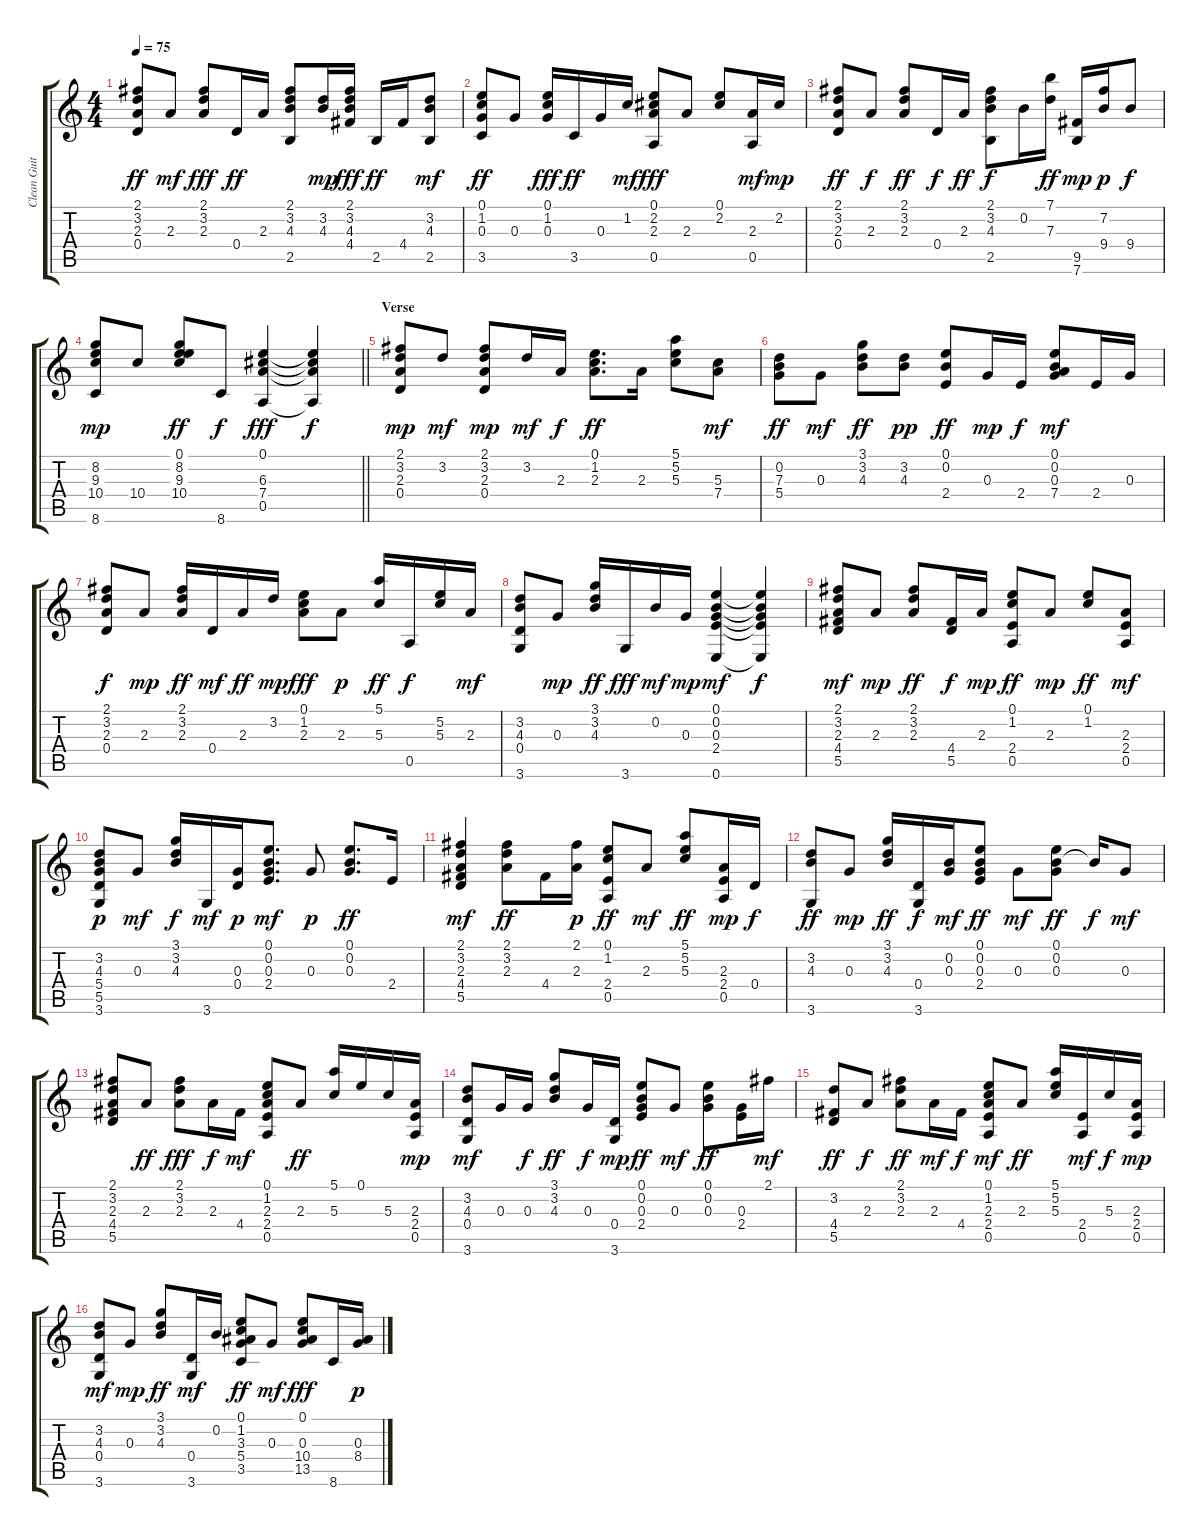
\track ("Clean Guitar" "Clean Guit") {instrument acousticguitarsteel}
\staff {score tabs}
\tuning (E4 B3 G3 D3 A2 E2) {hide}
\ts (4 4)
\tempo 75
\clef g2
\ks c
(2.1 3.2 2.3 0.4).8{dy ff} 2.3.8{dy mf} (2.1 3.2 2.3).8{dy fff} 0.4.16{dy ff} 2.3.16 (2.1 3.2 4.3 2.5).8 (3.2 4.3).16{dy mp} (2.1 3.2 4.3 4.4).16{dy fff} 2.5.16{dy ff} 4.4.16 (3.2 4.3 2.5).8{dy mf} |
(0.1 1.2 0.3 3.5).8{dy ff} 0.3.8 (0.1 1.2 0.3).16{dy fff} 3.5.16{dy ff} 0.3.16 1.2.16{dy mf} (0.1 2.2 2.3 0.5).8{dy fff} 2.3.8 (0.1 2.2).8 (2.3 0.5).16{dy mf} 2.2.16{dy mp} |
(2.1 3.2 2.3 0.4).8{dy ff} 2.3.8{dy f} (2.1 3.2 2.3).8{dy ff} 0.4.16{dy f} 2.3.16{dy ff} (2.1 3.2 4.3 2.5).8{dy f} 0.2.16 (7.1 7.3).16{dy ff} (9.5 7.6).16{dy mp} (7.2 9.4).16{dy p} 9.4.8{dy f} |
\barLineRight lightlight
(8.2 9.3 10.4 8.6).8{dy mp} 10.4.8 (0.1 8.2 9.3 10.4).8{dy ff} 8.6.8{dy f} (0.1 6.3 7.4 0.5).4{dy fff} (0.1{t} 6.3{t} 7.4{t} 0.5{t}).4{dy f} |
\section ("" "Verse")
(2.1 3.2 2.3 0.4).8{dy mp} 3.2.8{dy mf} (2.1 3.2 2.3 0.4).8{dy mp} 3.2.16{dy mf} 2.3.16{dy f} (0.1 1.2 2.3).8{d dy ff} 2.3.16 (5.1 5.2 5.3).8 (5.3 7.4).8{dy mf} |
(0.2 7.3 5.4).8{dy ff} 0.3.8{dy mf} (3.1 3.2 4.3).8{dy ff} (3.2 4.3).8{dy pp} (0.1 0.2 2.4).8{dy ff} 0.3.16{dy mp} 2.4.16{dy f} (0.1 0.2 0.3 7.4).8{dy mf} 2.4.16 0.3.16 |
(2.1 3.2 2.3 0.4).8{dy f} 2.3.8{dy mp} (2.1 3.2 2.3).16{dy ff} 0.4.16{dy mf} 2.3.16{dy ff} 3.2.16{dy mp} (0.1 1.2 2.3).8{dy fff} 2.3.8{dy p} (5.1 5.3).16{dy ff} 0.5.16{dy f} (5.2 5.3).16 2.3.16{dy mf} |
(3.2 4.3 0.4 3.6).8 0.3.8{dy mp} (3.1 3.2 4.3).16{dy ff} 3.6.16{dy fff} 0.2.16{dy mf} 0.3.16{dy mp} (0.1 0.2 0.3 2.4 0.6).4{dy mf} (0.1{t} 0.2{t} 0.3{t} 2.4{t} 0.6{t}).4{dy f} |
(2.1 3.2 2.3 4.4 5.5).8{dy mf} 2.3.8{dy mp} (2.1 3.2 2.3).8{dy ff} (4.4 5.5).16{dy f} 2.3.16{dy mp} (0.1 1.2 2.4 0.5).8{dy ff} 2.3.8{dy mp} (0.1 1.2).8{dy ff} (2.3 2.4 0.5).8{dy mf} |
(3.2 4.3 5.4 5.5 3.6).8{dy p} 0.3.8{dy mf} (3.1 3.2 4.3).16{dy f} 3.6.16{dy mf} (0.3 0.4).16{dy p} (0.1 0.2 0.3 2.4).8{d dy mf} 0.3.8{dy p} (0.1 0.2 0.3).8{d dy ff} 2.4.16 |
(2.1 3.2 2.3 4.4 5.5).4{dy mf} (2.1 3.2 2.3).8{dy ff} 4.4.16 (2.1 2.3).16{dy p} (0.1 1.2 2.4 0.5).8{dy ff} 2.3.8{dy mf} (5.1 5.2 5.3).8{dy ff} (2.3 2.4 0.5).16{dy mp} 0.4.16{dy f} |
(3.2 4.3 3.6).8{dy ff} 0.3.8{dy mp} (3.1 3.2 4.3).16{dy ff} (0.4 3.6).16{dy f} (0.2 0.3).16{dy mf} (0.1 0.2 0.3 2.4).8{dy ff} 0.3.8{dy mf} (0.1 0.2 0.3).8{dy ff} 0.2{t}.16{dy f} 0.3.8{dy mf} |
(2.1 3.2 2.3 4.4 5.5).8 2.3.8{dy ff} (2.1 3.2 2.3).8{dy fff} 2.3.16{dy f} 4.4.16{dy mf} (0.1 1.2 2.3 2.4 0.5).8 2.3.8{dy ff} (5.1 5.3).16 0.1.16 5.3.16 (2.3 2.4 0.5).16{dy mp} |
(3.2 4.3 0.4 3.6).8{dy mf} 0.3.16 0.3.16{dy f} (3.1 3.2 4.3).8{dy ff} 0.3.16{dy f} (0.4 3.6).16{dy mp} (0.1 0.2 0.3 2.4).8{dy ff} 0.3.8{dy mf} (0.1 0.2 0.3).8{dy ff} (0.3 2.4).16 2.1.16{dy mf} |
(3.2 4.4 5.5).8{dy ff} 2.3.8{dy f} (2.1 3.2 2.3).8{dy ff} 2.3.16{dy mf} 4.4.16{dy f} (0.1 1.2 2.3 2.4 0.5).8{dy mf} 2.3.8{dy ff} (5.1 5.2 5.3).16 (2.4 0.5).16{dy mf} 5.3.16{dy f} (2.3 2.4 0.5).16{dy mp} |
(3.2 4.3 0.4 3.6).8{dy mf} 0.3.8{dy mp} (3.1 3.2 4.3).8{dy ff} (0.4 3.6).16{dy mf} 0.2.16 (0.1 1.2 3.3 5.4 3.5).8{dy ff} 0.3.8{dy mf} (0.1 0.3 10.4 13.5).8{dy fff} 8.6.16 (0.3 8.4).16{dy p}
